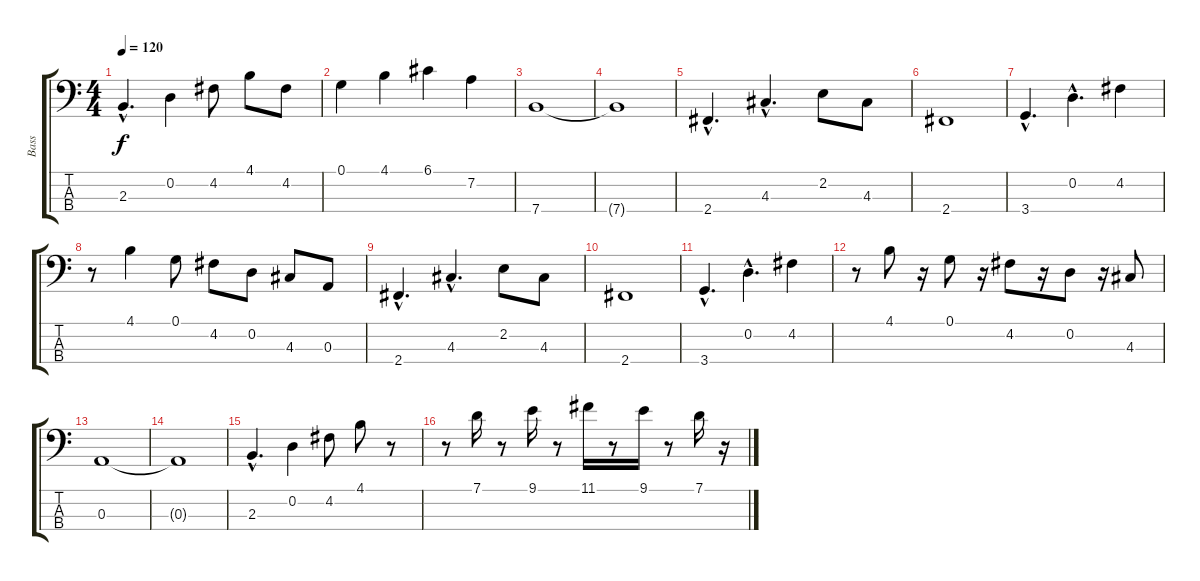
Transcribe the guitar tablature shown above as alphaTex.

\track ("Bass" "Bass") {instrument electricbassfinger}
\staff {score tabs}
\tuning (G2 D2 A1 E1) {hide}
\ts (4 4)
\tempo 120
\clef f4
\ks c
2.3{hac}.4{d dy f} 0.2.4 4.2.8 4.1.8 4.2.8 |
0.1.4 4.1.4 6.1.4 7.2.4 |
7.4.1 |
7.4{t}.1 |
2.4{hac}.4{d} 4.3{hac}.4{d} 2.2.8 4.3.8 |
2.4.1 |
3.4{hac}.4{d} 0.2{hac}.4{d} 4.2.4 |
r.8 4.1.4 0.1.8 4.2.8 0.2.8 4.3.8 0.3.8 |
2.4{hac}.4{d} 4.3{hac}.4{d} 2.2.8 4.3.8 |
2.4.1 |
3.4{hac}.4{d} 0.2{hac}.4{d} 4.2.4 |
r.8 4.1.8 r.16 0.1.8 r.16 4.2.8 r.16 0.2.8 r.16 4.3.8 |
0.3.1 |
0.3{t}.1 |
2.3{hac}.4{d} 0.2.4 4.2.8 4.1.8 r.8 |
r.8 7.1.16 r.8 9.1.16 r.8 11.1.16 r.8 9.1.16 r.8 7.1.16 r.16
